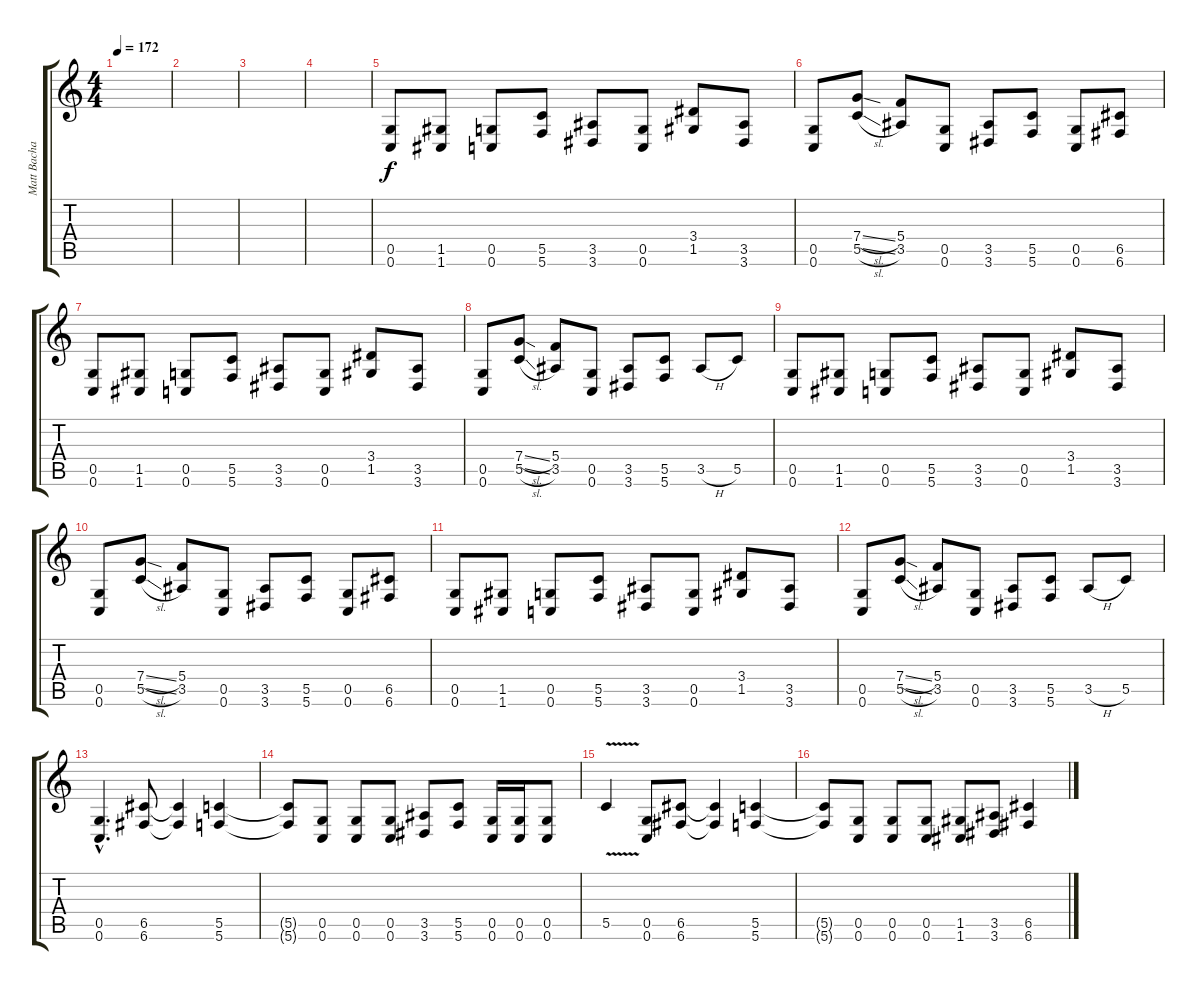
\track ("Matt Bachand" "Matt Bacha") {instrument distortionguitar}
\staff {score tabs}
\tuning (D4 A3 F3 C3 G2 C2) {hide}
\ts (4 4)
\tempo 172
\clef g2
\ks c
|
|
|
|
(0.5 0.6).8 (1.5 1.6).8 (0.5 0.6).8 (5.5 5.6).8 (3.5 3.6).8 (0.5 0.6).8 (3.4 1.5).8 (3.5 3.6).8 |
(0.5 0.6).8 (7.4{sl} 5.5{sl}).8 (5.4 3.5).8 (0.5 0.6).8 (3.5 3.6).8 (5.5 5.6).8 (0.5 0.6).8 (6.5 6.6).8 |
(0.5 0.6).8 (1.5 1.6).8 (0.5 0.6).8 (5.5 5.6).8 (3.5 3.6).8 (0.5 0.6).8 (3.4 1.5).8 (3.5 3.6).8 |
(0.5 0.6).8 (7.4{sl} 5.5{sl}).8 (5.4 3.5).8 (0.5 0.6).8 (3.5 3.6).8 (5.5 5.6).8 3.5{h}.8 5.5.8 |
(0.5 0.6).8 (1.5 1.6).8 (0.5 0.6).8 (5.5 5.6).8 (3.5 3.6).8 (0.5 0.6).8 (3.4 1.5).8 (3.5 3.6).8 |
(0.5 0.6).8 (7.4{sl} 5.5{sl}).8 (5.4 3.5).8 (0.5 0.6).8 (3.5 3.6).8 (5.5 5.6).8 (0.5 0.6).8 (6.5 6.6).8 |
(0.5 0.6).8 (1.5 1.6).8 (0.5 0.6).8 (5.5 5.6).8 (3.5 3.6).8 (0.5 0.6).8 (3.4 1.5).8 (3.5 3.6).8 |
(0.5 0.6).8 (7.4{sl} 5.5{sl}).8 (5.4 3.5).8 (0.5 0.6).8 (3.5 3.6).8 (5.5 5.6).8 3.5{h}.8 5.5.8 |
(0.5{hac} 0.6{hac}).4{d} (6.5 6.6).8 (6.5{t} 6.6{t}).4 (5.5 5.6).4 |
(5.5{t} 5.6{t}).8 (0.5 0.6).8 (0.5 0.6).8 (0.5 0.6).8 (3.5 3.6).8 (5.5 5.6).8 (0.5 0.6).16 (0.5 0.6).16 (0.5 0.6).8 |
5.5{v}.4 (0.5 0.6).8 (6.5 6.6).8 (6.5{t} 6.6{t}).4 (5.5 5.6).4 |
(5.5{t} 5.6{t}).8 (0.5 0.6).8 (0.5 0.6).8 (0.5 0.6).8 (1.5 1.6).8 (3.5 3.6).8 (6.5 6.6).4
